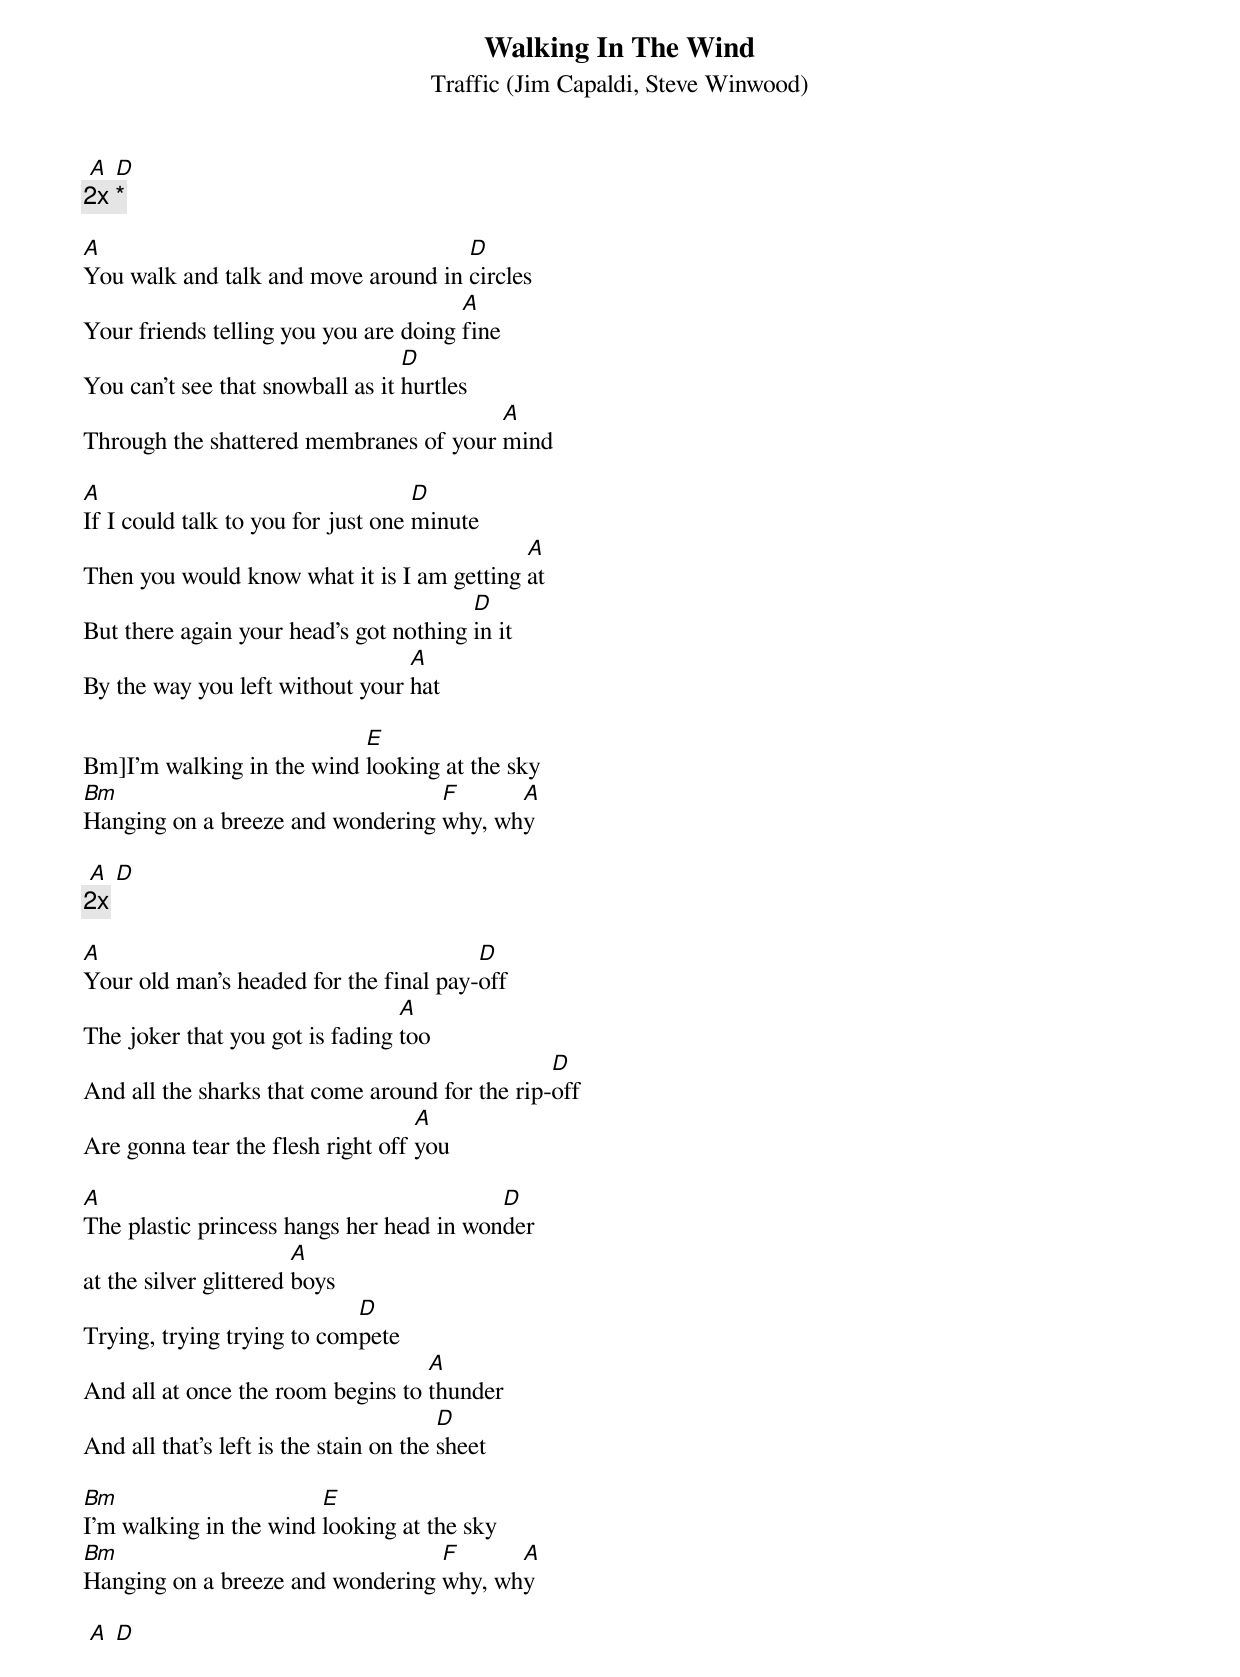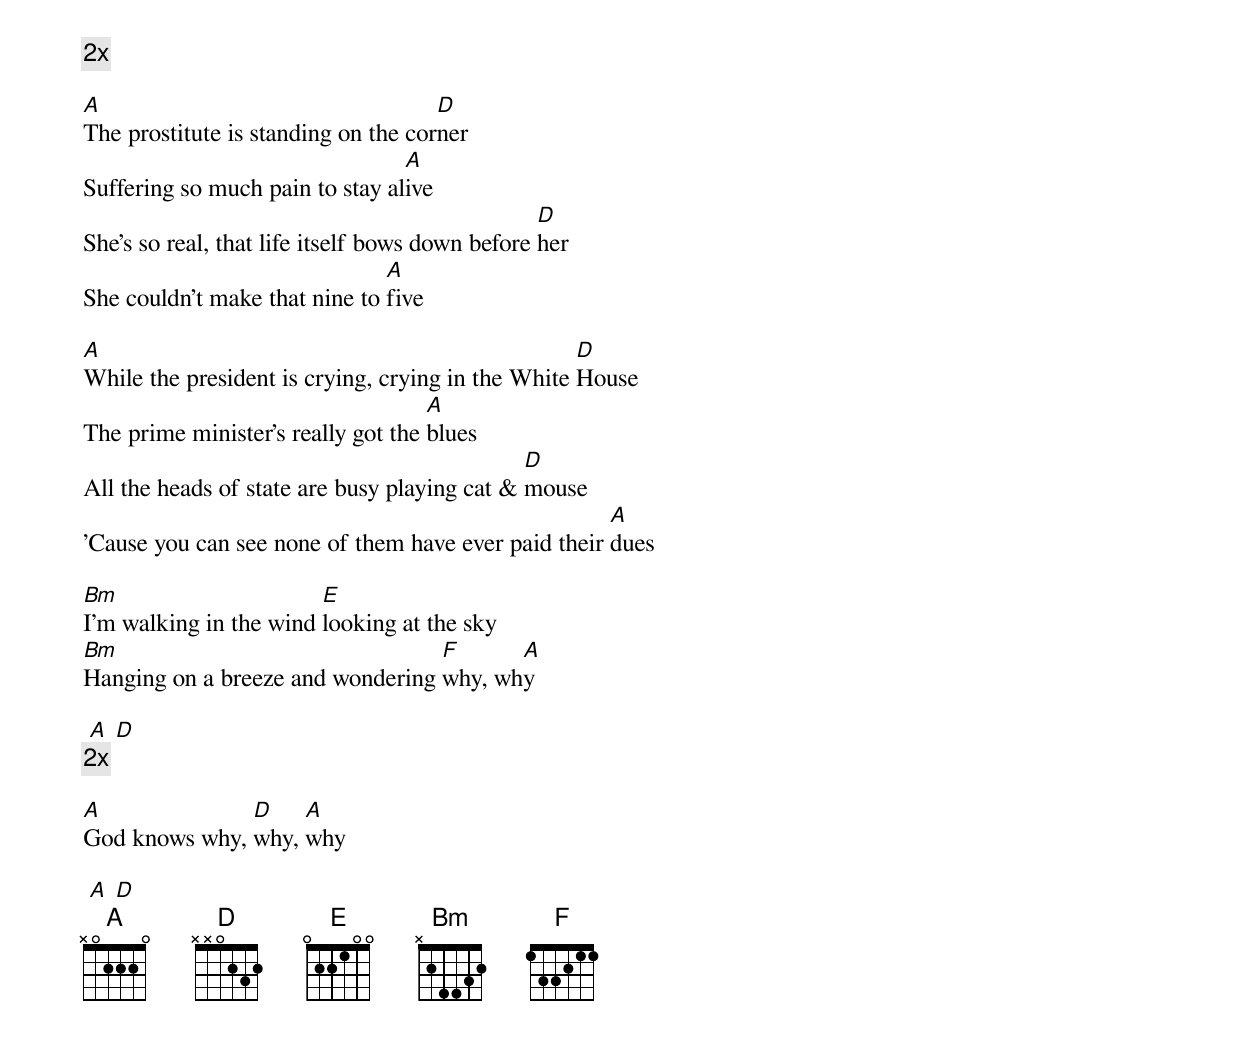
{title: Walking In The Wind}
{subtitle: Traffic (Jim Capaldi, Steve Winwood)}

 [A] [D]
{c:2x *}

[A]You walk and talk and move around in [D]circles
Your friends telling you you are doing [A]fine
You can't see that snowball as it [D]hurtles
Through the shattered membranes of your [A]mind

[A]If I could talk to you for just one [D]minute
Then you would know what it is I am getting [A]at
But there again your head's got nothing [D]in it
By the way you left without your [A]hat

Bm]I'm walking in the wind [E]looking at the sky
[Bm]Hanging on a breeze and wondering [F]why, wh[A]y

 [A] [D]
{c:2x}

[A]Your old man's headed for the final pay-[D]off
The joker that you got is fading [A]too
And all the sharks that come around for the rip-[D]off
Are gonna tear the flesh right off [A]you

[A]The plastic princess hangs her head in won[D]der
at the silver glittered [A]boys
Trying, trying trying to com[D]pete
And all at once the room begins to [A]thunder
And all that's left is the stain on the [D]sheet

[Bm]I'm walking in the wind [E]looking at the sky
[Bm]Hanging on a breeze and wondering [F]why, wh[A]y

 [A] [D]
{c:2x}

[A]The prostitute is standing on the cor[D]ner
Suffering so much pain to stay al[A]ive
She's so real, that life itself bows down before [D]her
She couldn't make that nine to [A]five

[A]While the president is crying, crying in the White [D]House
The prime minister's really got the [A]blues
All the heads of state are busy playing cat & [D]mouse
'Cause you can see none of them have ever paid their [A]dues

[Bm]I'm walking in the wind [E]looking at the sky
[Bm]Hanging on a breeze and wondering [F]why, wh[A]y

 [A] [D]
{c:2x}

[A]God knows why, [D]why, [A]why

 [A] [D]
